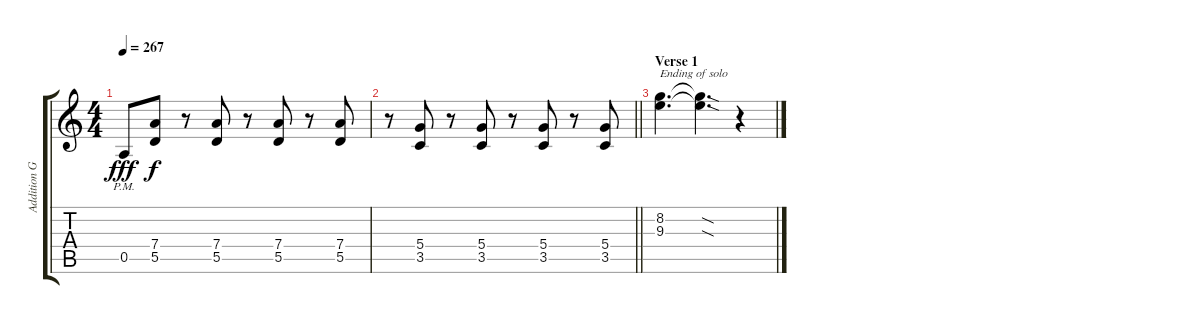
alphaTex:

\track ("Addition Guitar" "Addition G") {instrument distortionguitar}
\staff {score tabs}
\tuning (E4 B3 G3 D3 A2 E2) {hide}
\ts (4 4)
\tempo 267
\clef g2
\ks c
0.5{pm}.8{dy fff} (7.4 5.5).8{dy f} r.8 (7.4 5.5).8 r.8 (7.4 5.5).8 r.8 (7.4 5.5).8 |
\barLineRight lightlight
r.8 (5.4 3.5).8 r.8 (5.4 3.5).8 r.8 (5.4 3.5).8 r.8 (5.4 3.5).8 |
\section ("" "Verse 1")
(8.2 9.3).4{d txt "Ending of solo"} (8.2{sod t} 9.3{sod t}).4{d} r.4
